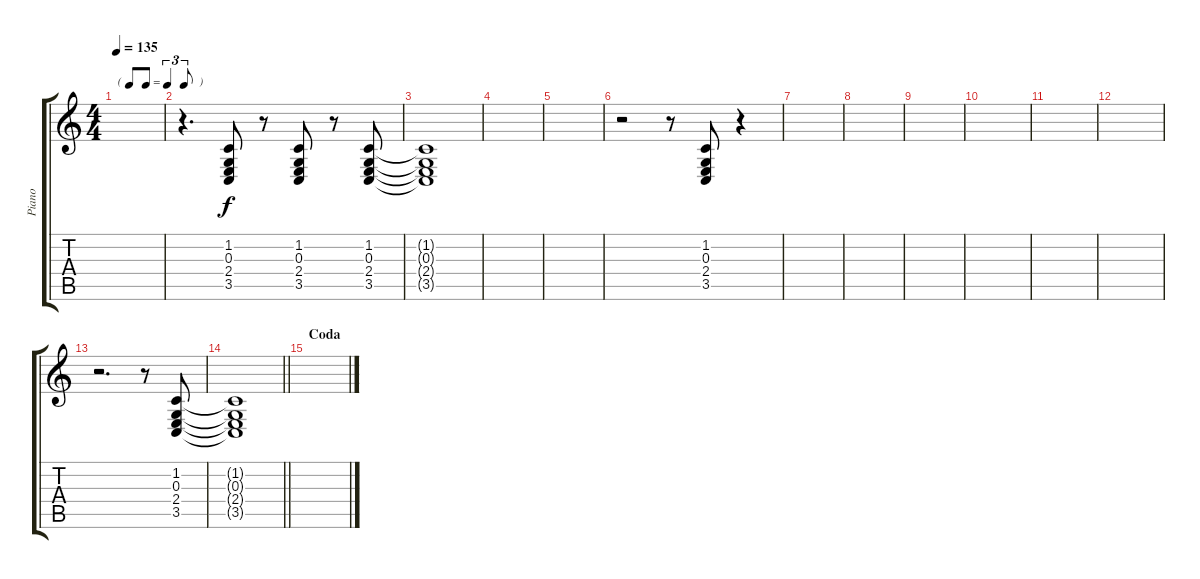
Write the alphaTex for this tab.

\track ("Piano" "Piano") {instrument electricpiano1}
\staff {score tabs}
\tuning (E4 B3 G3 D3 A2 E2) {hide}
\ts (4 4)
\tf triplet8th
\tempo 135
\clef g2
\ks c
|
r.4{d} (1.2 0.3 2.4 3.5).8 r.8 (1.2 0.3 2.4 3.5).8 r.8 (1.2 0.3 2.4 3.5).8 |
(1.2{t} 0.3{t} 2.4{t} 3.5{t}).1 |
|
|
r.2 r.8 (1.2 0.3 2.4 3.5).8 r.4 |
|
|
|
|
|
|
r.2{d} r.8 (1.2 0.3 2.4 3.5).8 |
\barLineRight lightlight
(1.2{t} 0.3{t} 2.4{t} 3.5{t}).1 |
\section ("" "Coda")
